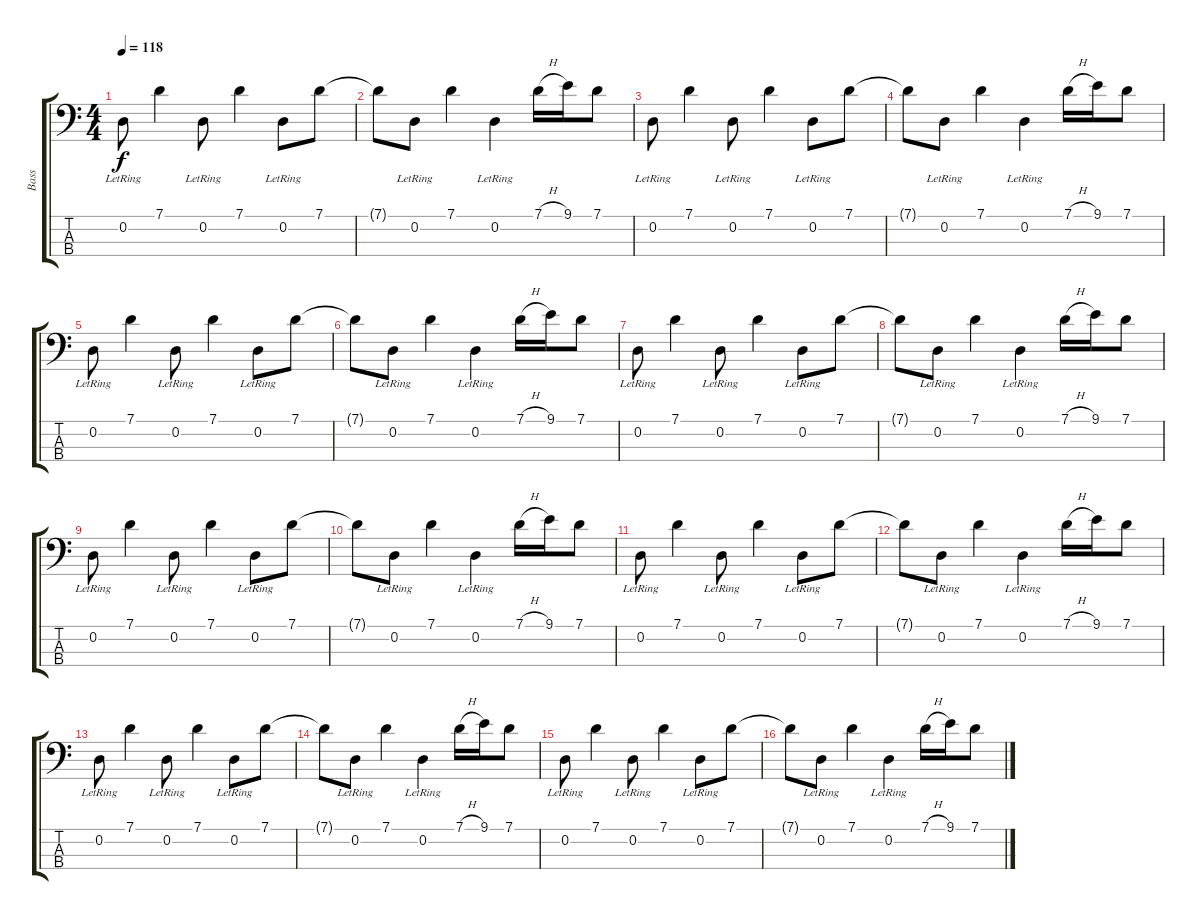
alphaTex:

\track ("Bass" "Bass") {instrument electricbassfinger}
\staff {score tabs}
\tuning (G2 D2 A1 D1) {hide}
\ts (4 4)
\tempo 118
\clef f4
\ks c
0.2{lr}.8{dy f} 7.1.4 0.2{lr}.8 7.1.4 0.2{lr}.8 7.1.8 |
7.1{t}.8 0.2{lr}.8 7.1.4 0.2{lr}.4 7.1{h}.16 9.1.16 7.1.8 |
0.2{lr}.8 7.1.4 0.2{lr}.8 7.1.4 0.2{lr}.8 7.1.8 |
7.1{t}.8 0.2{lr}.8 7.1.4 0.2{lr}.4 7.1{h}.16 9.1.16 7.1.8 |
0.2{lr}.8 7.1.4 0.2{lr}.8 7.1.4 0.2{lr}.8 7.1.8 |
7.1{t}.8 0.2{lr}.8 7.1.4 0.2{lr}.4 7.1{h}.16 9.1.16 7.1.8 |
0.2{lr}.8 7.1.4 0.2{lr}.8 7.1.4 0.2{lr}.8 7.1.8 |
7.1{t}.8 0.2{lr}.8 7.1.4 0.2{lr}.4 7.1{h}.16 9.1.16 7.1.8 |
0.2{lr}.8 7.1.4 0.2{lr}.8 7.1.4 0.2{lr}.8 7.1.8 |
7.1{t}.8 0.2{lr}.8 7.1.4 0.2{lr}.4 7.1{h}.16 9.1.16 7.1.8 |
0.2{lr}.8 7.1.4 0.2{lr}.8 7.1.4 0.2{lr}.8 7.1.8 |
7.1{t}.8 0.2{lr}.8 7.1.4 0.2{lr}.4 7.1{h}.16 9.1.16 7.1.8 |
0.2{lr}.8 7.1.4 0.2{lr}.8 7.1.4 0.2{lr}.8 7.1.8 |
7.1{t}.8 0.2{lr}.8 7.1.4 0.2{lr}.4 7.1{h}.16 9.1.16 7.1.8 |
0.2{lr}.8 7.1.4 0.2{lr}.8 7.1.4 0.2{lr}.8 7.1.8 |
7.1{t}.8 0.2{lr}.8 7.1.4 0.2{lr}.4 7.1{h}.16 9.1.16 7.1.8
